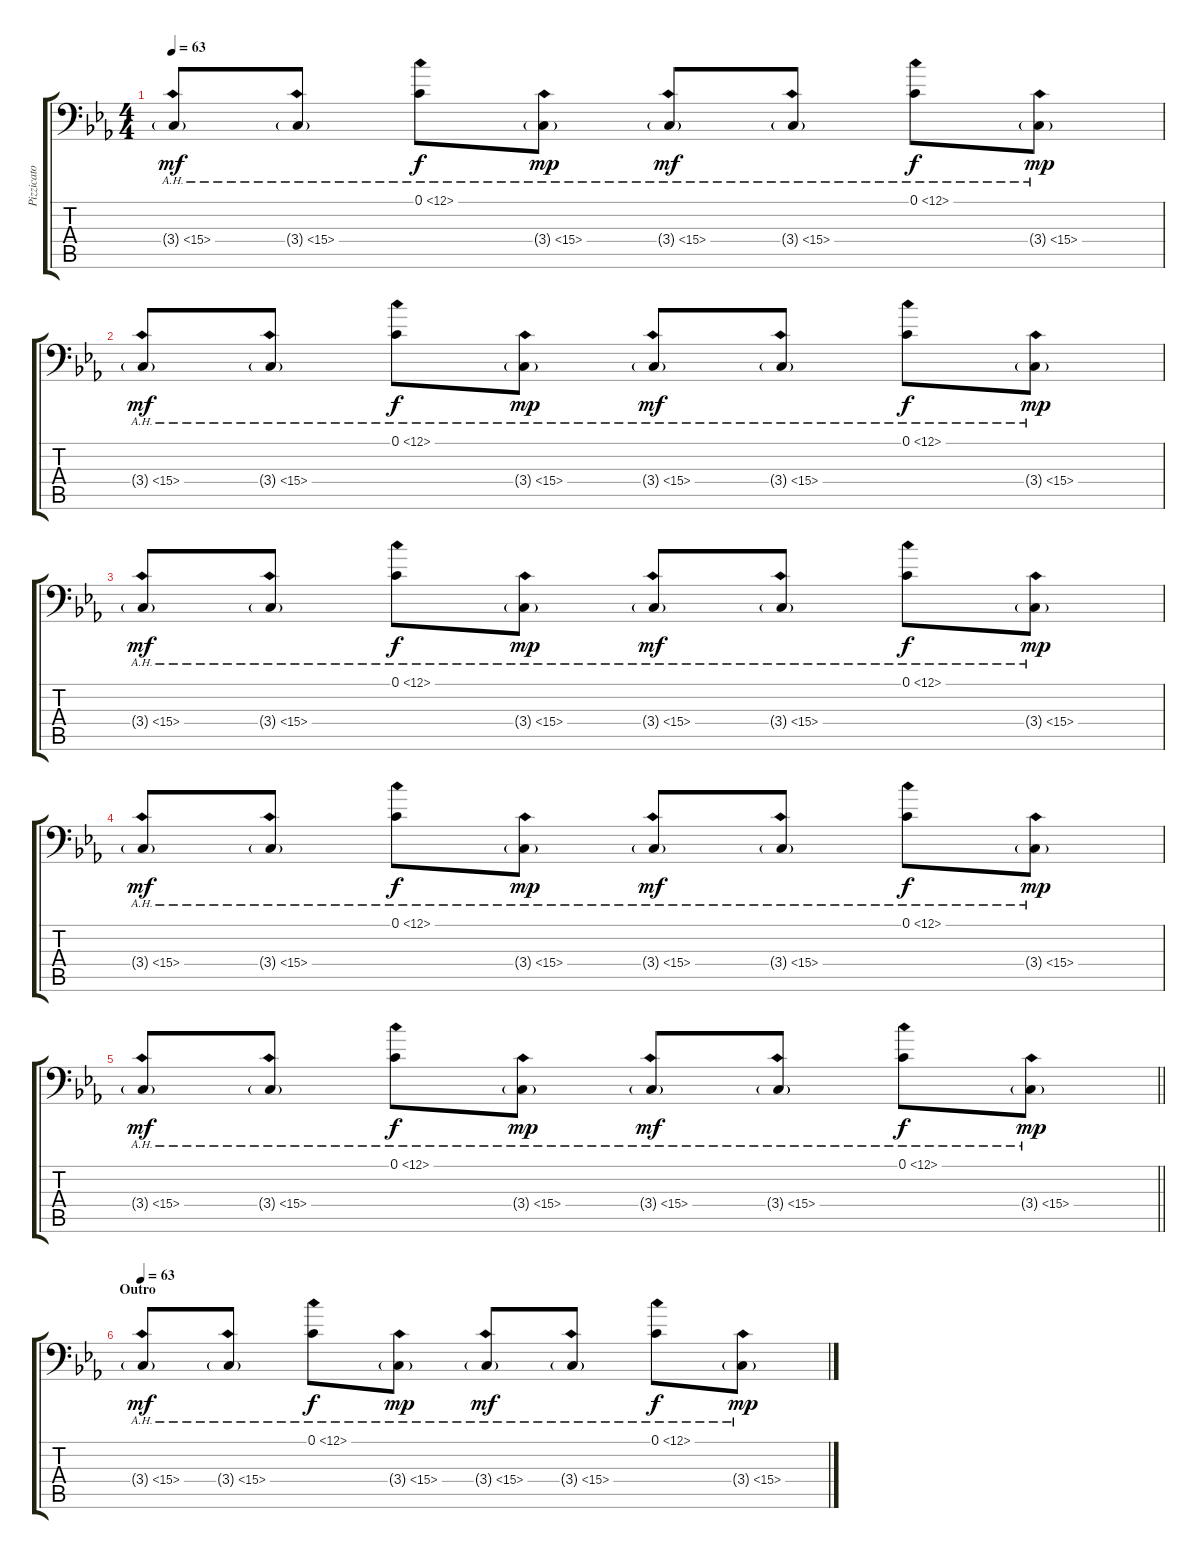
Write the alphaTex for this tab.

\track ("Pizzicato" "Pizzicato") {instrument electricbasspick}
\staff {score tabs}
\tuning (C3 G2 D2 A1 E1 B0) {hide}
\ts (4 4)
\tempo 63
\clef f4
\ks eb
3.4{ah 12 g}.8{dy mf} 3.4{ah 12 g}.8 0.1{ah 12}.8{dy f} 3.4{ah 12 g}.8{dy mp} 3.4{ah 12 g}.8{dy mf} 3.4{ah 12 g}.8 0.1{ah 12}.8{dy f} 3.4{ah 12 g}.8{dy mp} |
3.4{ah 12 g}.8{dy mf} 3.4{ah 12 g}.8 0.1{ah 12}.8{dy f} 3.4{ah 12 g}.8{dy mp} 3.4{ah 12 g}.8{dy mf} 3.4{ah 12 g}.8 0.1{ah 12}.8{dy f} 3.4{ah 12 g}.8{dy mp} |
3.4{ah 12 g}.8{dy mf} 3.4{ah 12 g}.8 0.1{ah 12}.8{dy f} 3.4{ah 12 g}.8{dy mp} 3.4{ah 12 g}.8{dy mf} 3.4{ah 12 g}.8 0.1{ah 12}.8{dy f} 3.4{ah 12 g}.8{dy mp} |
3.4{ah 12 g}.8{dy mf} 3.4{ah 12 g}.8 0.1{ah 12}.8{dy f} 3.4{ah 12 g}.8{dy mp} 3.4{ah 12 g}.8{dy mf} 3.4{ah 12 g}.8 0.1{ah 12}.8{dy f} 3.4{ah 12 g}.8{dy mp} |
\barLineRight lightlight
3.4{ah 12 g}.8{dy mf} 3.4{ah 12 g}.8 0.1{ah 12}.8{dy f} 3.4{ah 12 g}.8{dy mp} 3.4{ah 12 g}.8{dy mf} 3.4{ah 12 g}.8 0.1{ah 12}.8{dy f} 3.4{ah 12 g}.8{dy mp} |
\section ("" "Outro")
\tempo 63
3.4{ah 12 g}.8{dy mf} 3.4{ah 12 g}.8 0.1{ah 12}.8{dy f} 3.4{ah 12 g}.8{dy mp} 3.4{ah 12 g}.8{dy mf} 3.4{ah 12 g}.8 0.1{ah 12}.8{dy f} 3.4{ah 12 g}.8{dy mp}
